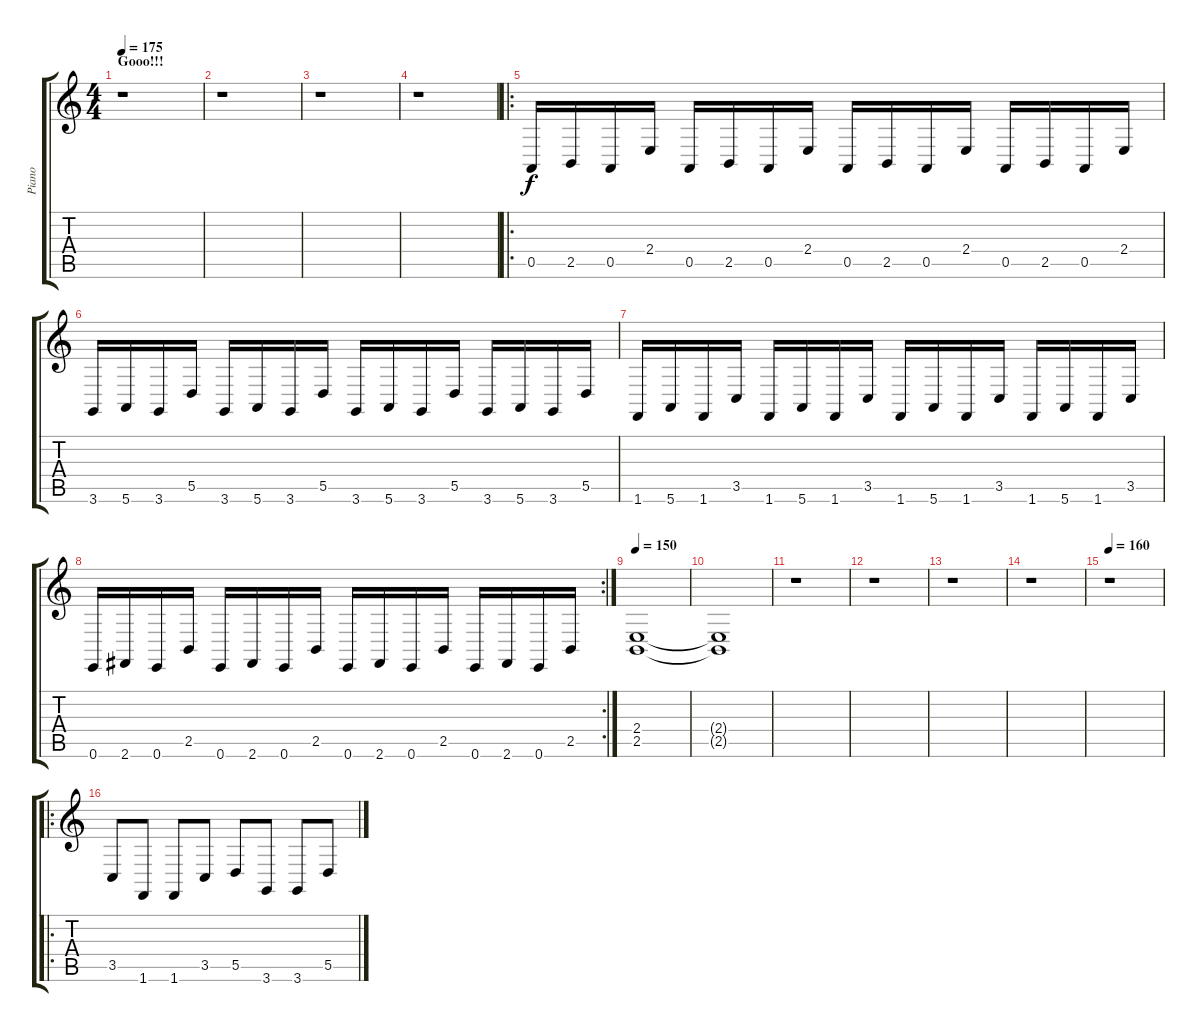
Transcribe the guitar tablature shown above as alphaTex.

\track ("Piano" "Piano") {instrument harpsichord}
\staff {score tabs}
\tuning (E4 B3 G3 D3 A2 E2) {hide}
\ts (4 4)
\section ("" "Gooo!!!")
\tempo 175
\clef g2
\ks c
r.1{dy f instrument harpsichord} |
r.1 |
r.1 |
r.1 |
\ro
0.5.16 2.5.16 0.5.16 2.4.16 0.5.16 2.5.16 0.5.16 2.4.16 0.5.16 2.5.16 0.5.16 2.4.16 0.5.16 2.5.16 0.5.16 2.4.16 |
3.6.16 5.6.16 3.6.16 5.5.16 3.6.16 5.6.16 3.6.16 5.5.16 3.6.16 5.6.16 3.6.16 5.5.16 3.6.16 5.6.16 3.6.16 5.5.16 |
1.6.16 5.6.16 1.6.16 3.5.16 1.6.16 5.6.16 1.6.16 3.5.16 1.6.16 5.6.16 1.6.16 3.5.16 1.6.16 5.6.16 1.6.16 3.5.16 |
\rc 2
0.6.16 2.6.16 0.6.16 2.5.16 0.6.16 2.6.16 0.6.16 2.5.16 0.6.16 2.6.16 0.6.16 2.5.16 0.6.16 2.6.16 0.6.16 2.5.16 |
\tempo 150
(2.4 2.5).1 |
(2.4{t} 2.5{t}).1 |
r.1 |
r.1 |
r.1 |
r.1 |
\tempo 160
r.1 |
\ro
3.5.8 1.6.8 1.6.8 3.5.8 5.5.8 3.6.8 3.6.8 5.5.8
